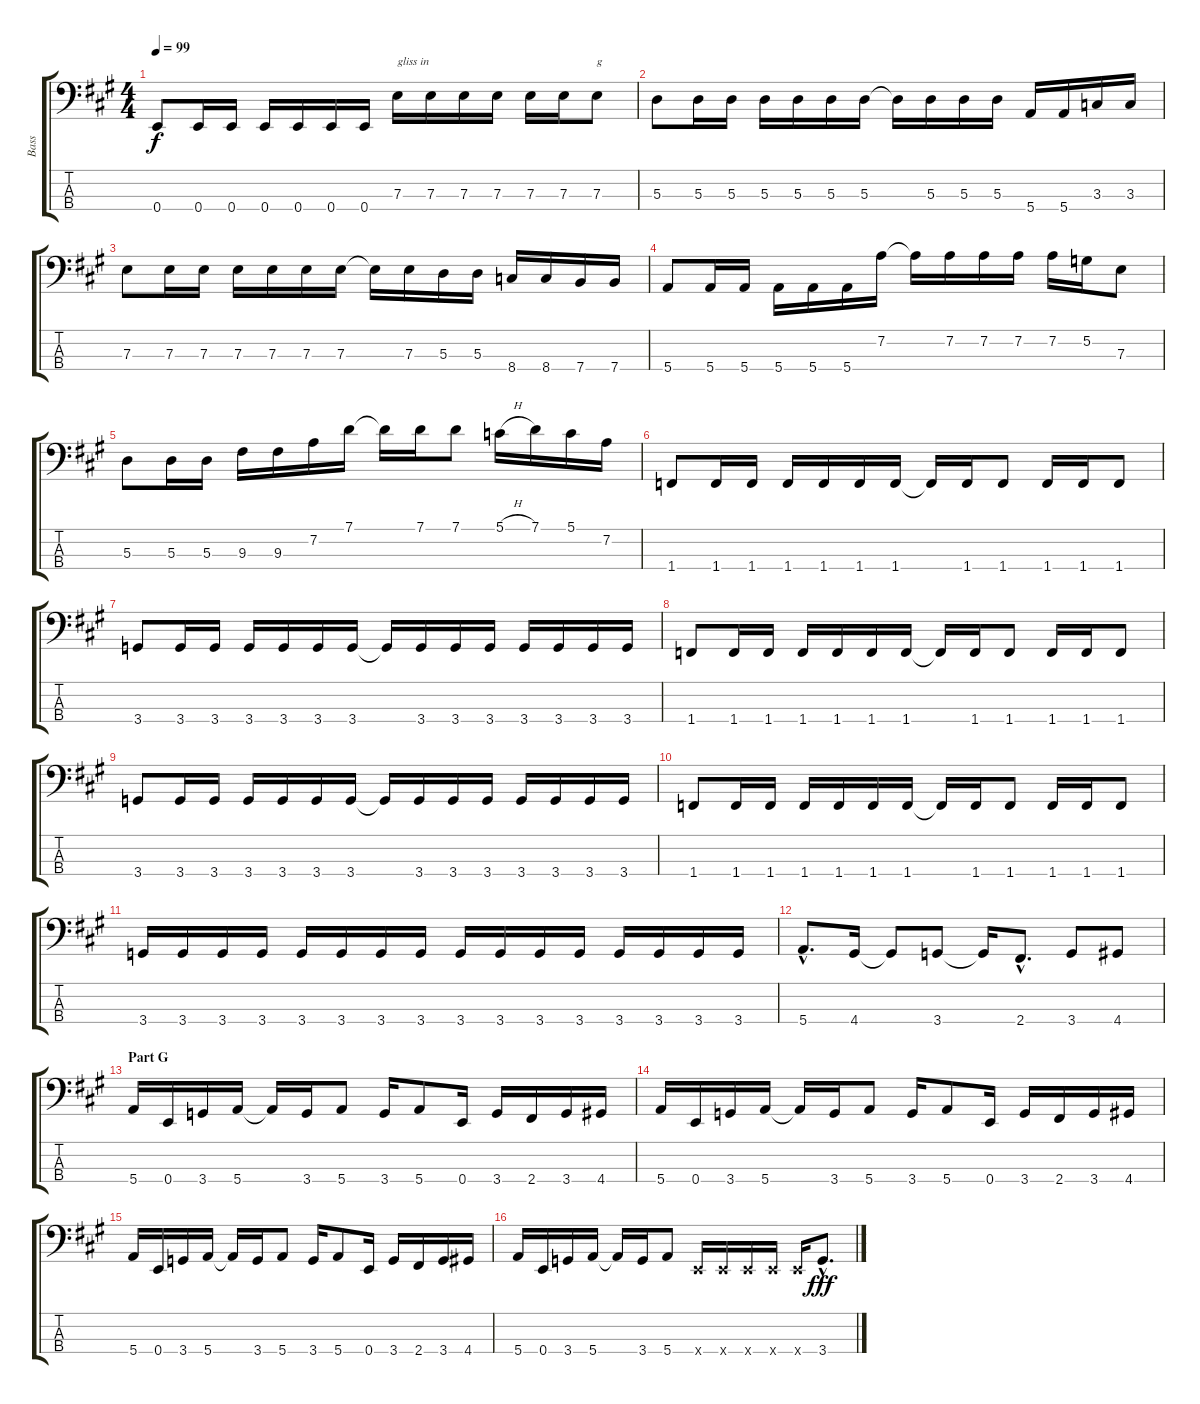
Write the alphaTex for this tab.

\track ("Bass" "Bass") {instrument electricbasspick}
\staff {score tabs}
\tuning (G2 D2 A1 E1) {hide}
\ts (4 4)
\tempo 99
\clef f4
\ks a
0.4.8{dy f} 0.4.16 0.4.16 0.4.16 0.4.16 0.4.16 0.4.16 7.3.16{txt "gliss in"} 7.3.16 7.3.16 7.3.16 7.3.16 7.3.16 7.3.8{txt "g"} |
5.3.8 5.3.16 5.3.16 5.3.16 5.3.16 5.3.16 5.3.16 5.3{t}.16 5.3.16 5.3.16 5.3.16 5.4.16 5.4.16 3.3.16 3.3.16 |
7.3.8 7.3.16 7.3.16 7.3.16 7.3.16 7.3.16 7.3.16 7.3{t}.16 7.3.16 5.3.16 5.3.16 8.4.16 8.4.16 7.4.16 7.4.16 |
5.4.8 5.4.16 5.4.16 5.4.16 5.4.16 5.4.16 7.2.16 7.2{t}.16 7.2.16 7.2.16 7.2.16 7.2.16 5.2.16 7.3.8 |
5.3.8 5.3.16 5.3.16 9.3.16 9.3.16 7.2.16 7.1.16 7.1{t}.16 7.1.16 7.1.8 5.1{h}.16 7.1.16 5.1.16 7.2.16 |
1.4.8 1.4.16 1.4.16 1.4.16 1.4.16 1.4.16 1.4.16 1.4{t}.16 1.4.16 1.4.8 1.4.16 1.4.16 1.4.8 |
3.4.8 3.4.16 3.4.16 3.4.16 3.4.16 3.4.16 3.4.16 3.4{t}.16 3.4.16 3.4.16 3.4.16 3.4.16 3.4.16 3.4.16 3.4.16 |
1.4.8 1.4.16 1.4.16 1.4.16 1.4.16 1.4.16 1.4.16 1.4{t}.16 1.4.16 1.4.8 1.4.16 1.4.16 1.4.8 |
3.4.8 3.4.16 3.4.16 3.4.16 3.4.16 3.4.16 3.4.16 3.4{t}.16 3.4.16 3.4.16 3.4.16 3.4.16 3.4.16 3.4.16 3.4.16 |
1.4.8 1.4.16 1.4.16 1.4.16 1.4.16 1.4.16 1.4.16 1.4{t}.16 1.4.16 1.4.8 1.4.16 1.4.16 1.4.8 |
3.4.16 3.4.16 3.4.16 3.4.16 3.4.16 3.4.16 3.4.16 3.4.16 3.4.16 3.4.16 3.4.16 3.4.16 3.4.16 3.4.16 3.4.16 3.4.16 |
5.4{hac}.8{d} 4.4.16 4.4{t}.8 3.4.8 3.4{t}.16 2.4{hac}.8{d} 3.4.8 4.4.8 |
\section ("" "Part G")
5.4.16 0.4.16 3.4.16 5.4.16 5.4{t}.16 3.4.16 5.4.8 3.4.16 5.4.8 0.4.16 3.4.16 2.4.16 3.4.16 4.4.16 |
5.4.16 0.4.16 3.4.16 5.4.16 5.4{t}.16 3.4.16 5.4.8 3.4.16 5.4.8 0.4.16 3.4.16 2.4.16 3.4.16 4.4.16 |
5.4.16 0.4.16 3.4.16 5.4.16 5.4{t}.16 3.4.16 5.4.8 3.4.16 5.4.8 0.4.16 3.4.16 2.4.16 3.4.16 4.4.16 |
5.4.16 0.4.16 3.4.16 5.4.16 5.4{t}.16 3.4.16 5.4.8 0.4{x}.16 0.4{x}.16 0.4{x}.16 0.4{x}.16 0.4{x}.16 3.4{hac}.8{d dy fff}
